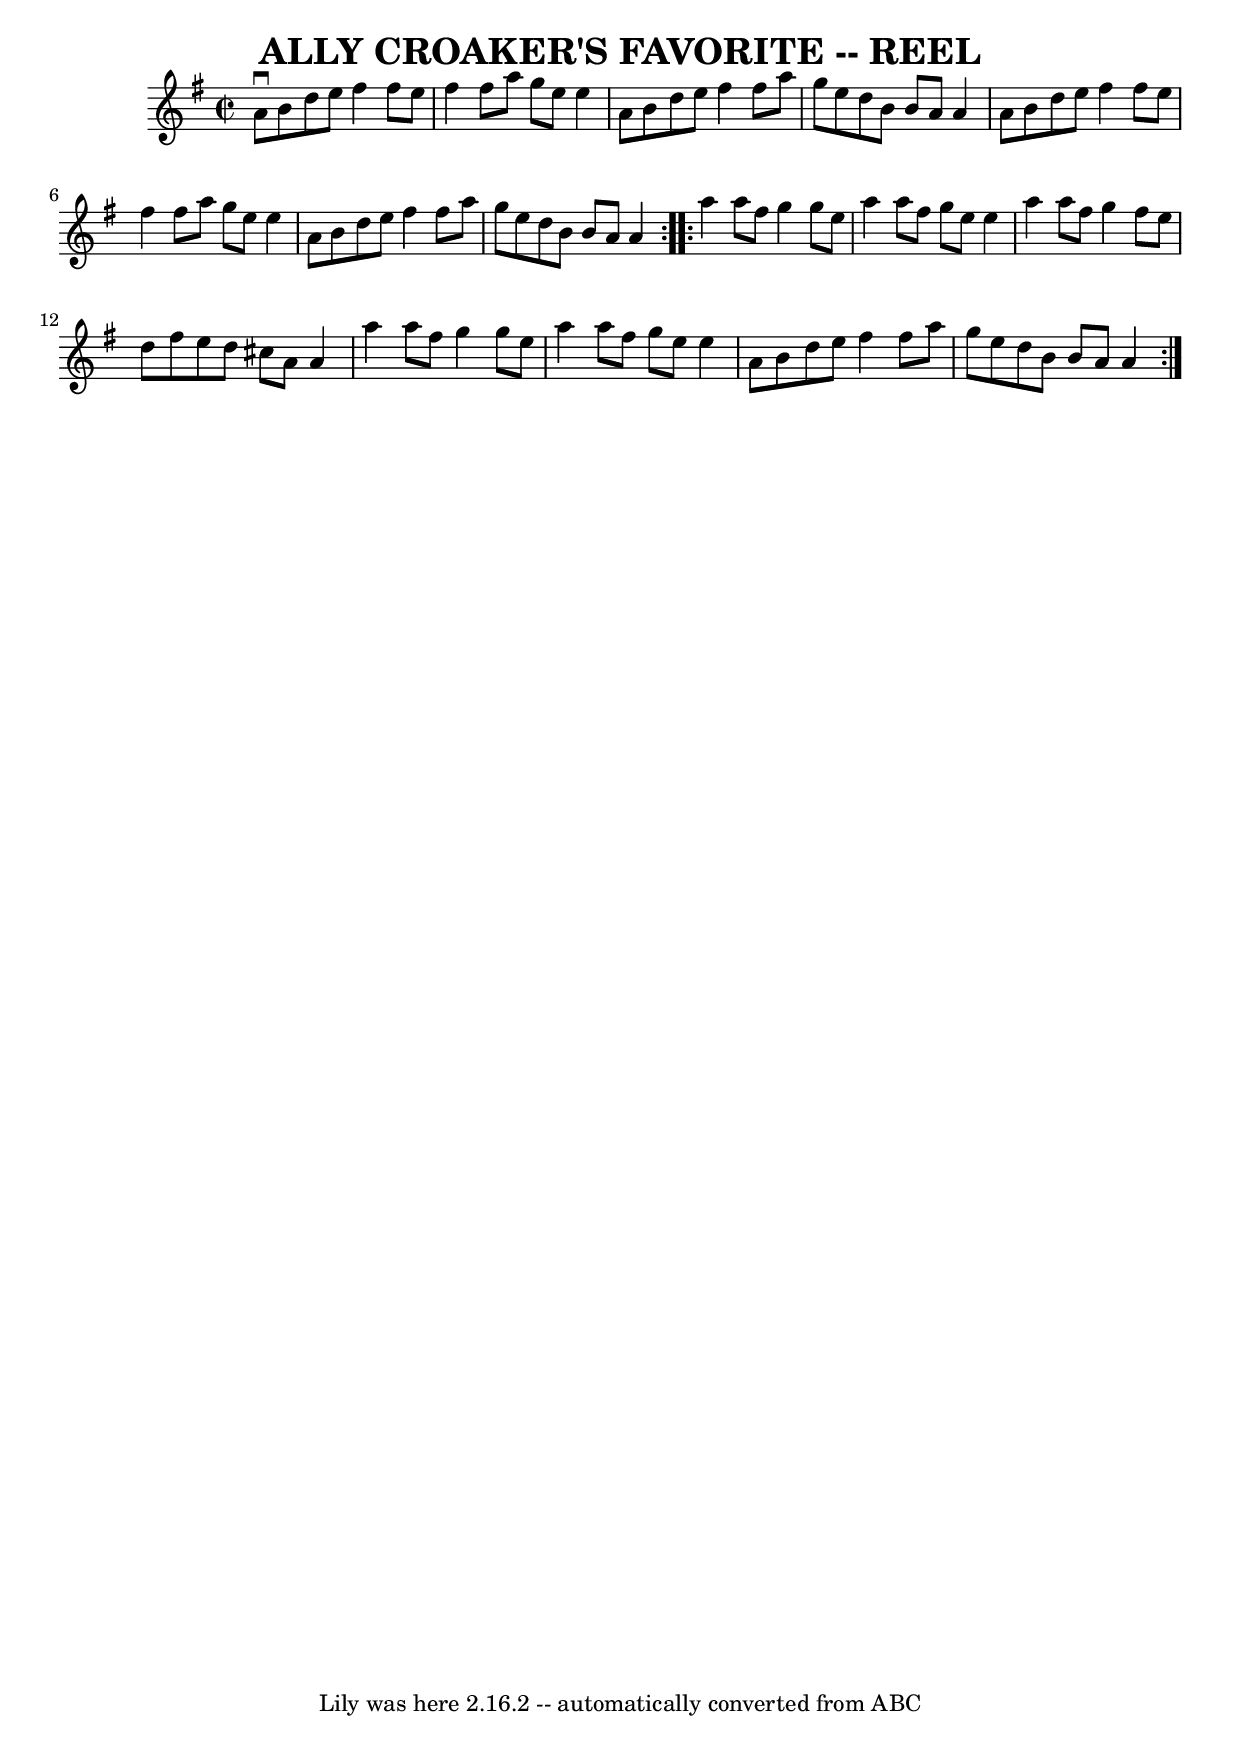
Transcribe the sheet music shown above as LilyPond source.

\version "2.16.2"
\include "Mammoth.ily"
\header {
  %% book = "Ryan's Mammoth Collection of Fiddle Tunes"
  crossRefNumber = "1"
  footnotes = ""
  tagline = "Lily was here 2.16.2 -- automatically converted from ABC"
  title = "ALLY CROAKER'S FAVORITE -- REEL"

}
voicedefault =  {



  \repeat volta 2 {

    \override Staff.TimeSignature #'style = #'C
    \time 2/2 
    \key a \dorian
 a'8^\downbow b'8 d''8 e''8 fis''4    
    fis''8 e''8    |
    fis''4 fis''8 a''8 g''8 e''8 e''4   
    |
    a'8 b'8 d''8 e''8 fis''4 fis''8 a''8    |
    
    g''8 e''8 d''8 b'8 b'8 a'8 a'4        |
    a'8 b'8  
    d''8 e''8 fis''4 fis''8 e''8    |
    fis''4 fis''8    
    a''8 g''8 e''8 e''4    |
    a'8 b'8 d''8 e''8 fis''4 
    fis''8 a''8    |
    g''8 e''8 d''8 b'8 b'8 a'8    
    a'4    
  }     
  \repeat volta 2 {
    a''4 a''8 fis''8 g''4 g''8 e''8 
    |
    a''4 a''8 fis''8 g''8 e''8 e''4    |
    a''4 
    a''8 fis''8 g''4 fis''8 e''8    |
    d''8 fis''8    
    e''8 d''8 cis''8 a'8 a'4        |
    a''4 a''8 fis''8   
    g''4 g''8 e''8    |
    a''4 a''8 fis''8 g''8 e''8    
    e''4    |
    a'8 b'8 d''8 e''8 fis''4 fis''8 a''8    
    |
    g''8 e''8 d''8 b'8 b'8 a'8 a'4    
  }   

}

\score{
  <<

    \context Staff="default"
    {
      \voicedefault 
      
    }

  >>
  \layout {
    
  }
  \midi {
  }

}
